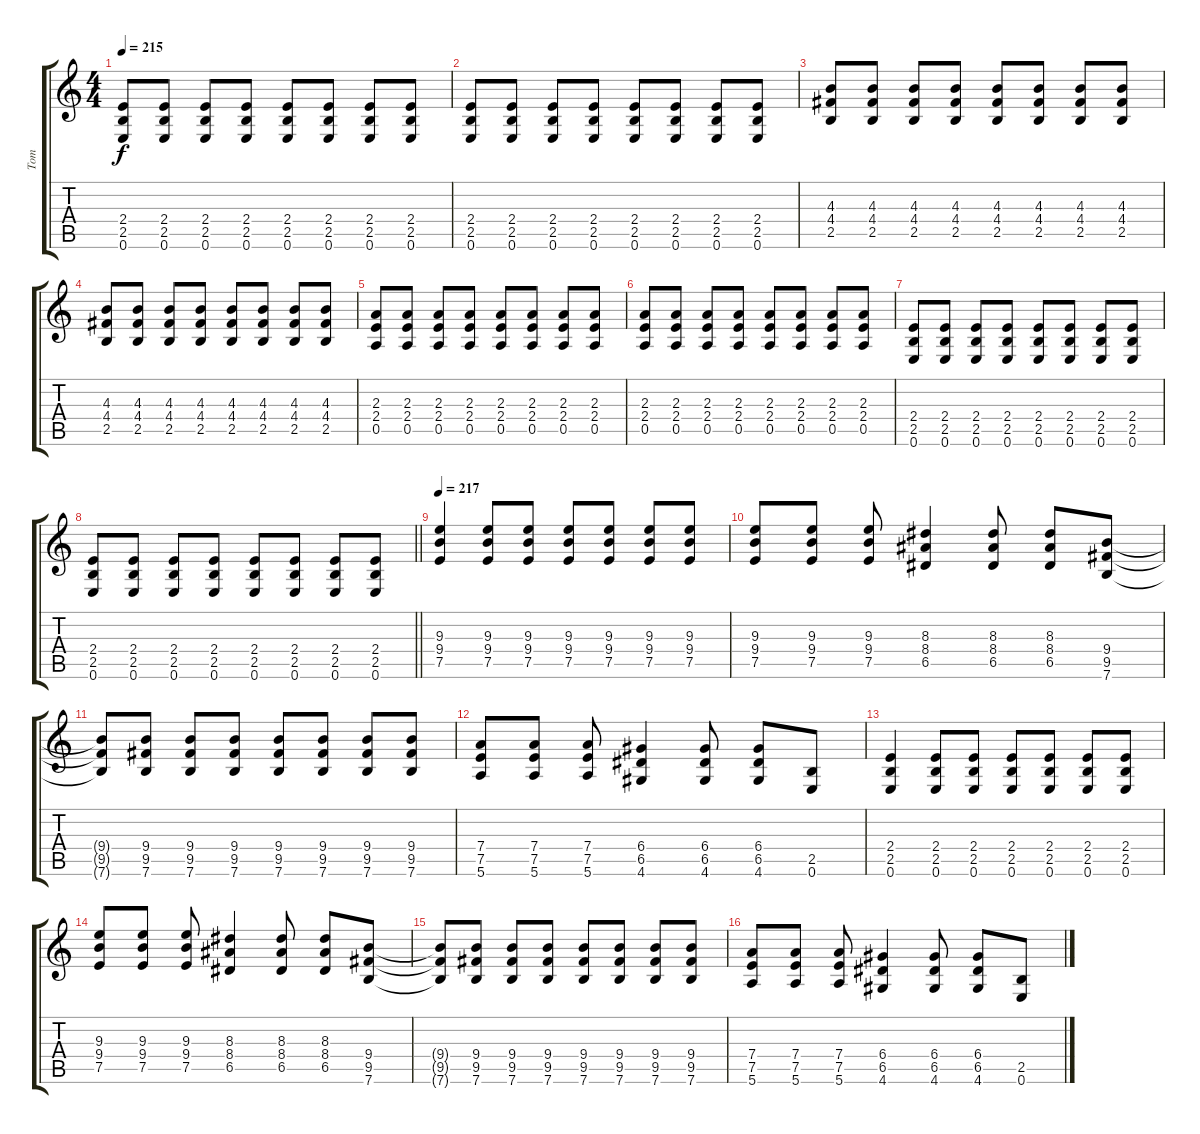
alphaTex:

\track ("Tom" "Tom") {instrument distortionguitar}
\staff {score tabs}
\tuning (E4 B3 G3 D3 A2 E2) {hide}
\ts (4 4)
\tempo 215
\clef g2
\ks c
(2.4 2.5 0.6).8{dy f} (2.4 2.5 0.6).8 (2.4 2.5 0.6).8 (2.4 2.5 0.6).8 (2.4 2.5 0.6).8 (2.4 2.5 0.6).8 (2.4 2.5 0.6).8 (2.4 2.5 0.6).8 |
(2.4 2.5 0.6).8 (2.4 2.5 0.6).8 (2.4 2.5 0.6).8 (2.4 2.5 0.6).8 (2.4 2.5 0.6).8 (2.4 2.5 0.6).8 (2.4 2.5 0.6).8 (2.4 2.5 0.6).8 |
(4.3 4.4 2.5).8 (4.3 4.4 2.5).8 (4.3 4.4 2.5).8 (4.3 4.4 2.5).8 (4.3 4.4 2.5).8 (4.3 4.4 2.5).8 (4.3 4.4 2.5).8 (4.3 4.4 2.5).8 |
(4.3 4.4 2.5).8 (4.3 4.4 2.5).8 (4.3 4.4 2.5).8 (4.3 4.4 2.5).8 (4.3 4.4 2.5).8 (4.3 4.4 2.5).8 (4.3 4.4 2.5).8 (4.3 4.4 2.5).8 |
(2.3 2.4 0.5).8 (2.3 2.4 0.5).8 (2.3 2.4 0.5).8 (2.3 2.4 0.5).8 (2.3 2.4 0.5).8 (2.3 2.4 0.5).8 (2.3 2.4 0.5).8 (2.3 2.4 0.5).8 |
(2.3 2.4 0.5).8 (2.3 2.4 0.5).8 (2.3 2.4 0.5).8 (2.3 2.4 0.5).8 (2.3 2.4 0.5).8 (2.3 2.4 0.5).8 (2.3 2.4 0.5).8 (2.3 2.4 0.5).8 |
(2.4 2.5 0.6).8 (2.4 2.5 0.6).8 (2.4 2.5 0.6).8 (2.4 2.5 0.6).8 (2.4 2.5 0.6).8 (2.4 2.5 0.6).8 (2.4 2.5 0.6).8 (2.4 2.5 0.6).8 |
\barLineRight lightlight
(2.4 2.5 0.6).8 (2.4 2.5 0.6).8 (2.4 2.5 0.6).8 (2.4 2.5 0.6).8 (2.4 2.5 0.6).8 (2.4 2.5 0.6).8 (2.4 2.5 0.6).8 (2.4 2.5 0.6).8 |
\section ("" "")
\tempo 217
(9.3 9.4 7.5).4 (9.3 9.4 7.5).8 (9.3 9.4 7.5).8 (9.3 9.4 7.5).8 (9.3 9.4 7.5).8 (9.3 9.4 7.5).8 (9.3 9.4 7.5).8 |
(9.3 9.4 7.5).8 (9.3 9.4 7.5).8 (9.3 9.4 7.5).8 (8.3 8.4 6.5).4 (8.3 8.4 6.5).8 (8.3 8.4 6.5).8 (9.4 9.5 7.6).8 |
(9.4{t} 9.5{t} 7.6{t}).8 (9.4 9.5 7.6).8 (9.4 9.5 7.6).8 (9.4 9.5 7.6).8 (9.4 9.5 7.6).8 (9.4 9.5 7.6).8 (9.4 9.5 7.6).8 (9.4 9.5 7.6).8 |
(7.4 7.5 5.6).8 (7.4 7.5 5.6).8 (7.4 7.5 5.6).8 (6.4 6.5 4.6).4 (6.4 6.5 4.6).8 (6.4 6.5 4.6).8 (2.5 0.6).8 |
(2.4 2.5 0.6).4 (2.4 2.5 0.6).8 (2.4 2.5 0.6).8 (2.4 2.5 0.6).8 (2.4 2.5 0.6).8 (2.4 2.5 0.6).8 (2.4 2.5 0.6).8 |
(9.3 9.4 7.5).8 (9.3 9.4 7.5).8 (9.3 9.4 7.5).8 (8.3 8.4 6.5).4 (8.3 8.4 6.5).8 (8.3 8.4 6.5).8 (9.4 9.5 7.6).8 |
(9.4{t} 9.5{t} 7.6{t}).8 (9.4 9.5 7.6).8 (9.4 9.5 7.6).8 (9.4 9.5 7.6).8 (9.4 9.5 7.6).8 (9.4 9.5 7.6).8 (9.4 9.5 7.6).8 (9.4 9.5 7.6).8 |
(7.4 7.5 5.6).8 (7.4 7.5 5.6).8 (7.4 7.5 5.6).8 (6.4 6.5 4.6).4 (6.4 6.5 4.6).8 (6.4 6.5 4.6).8 (2.5 0.6).8
